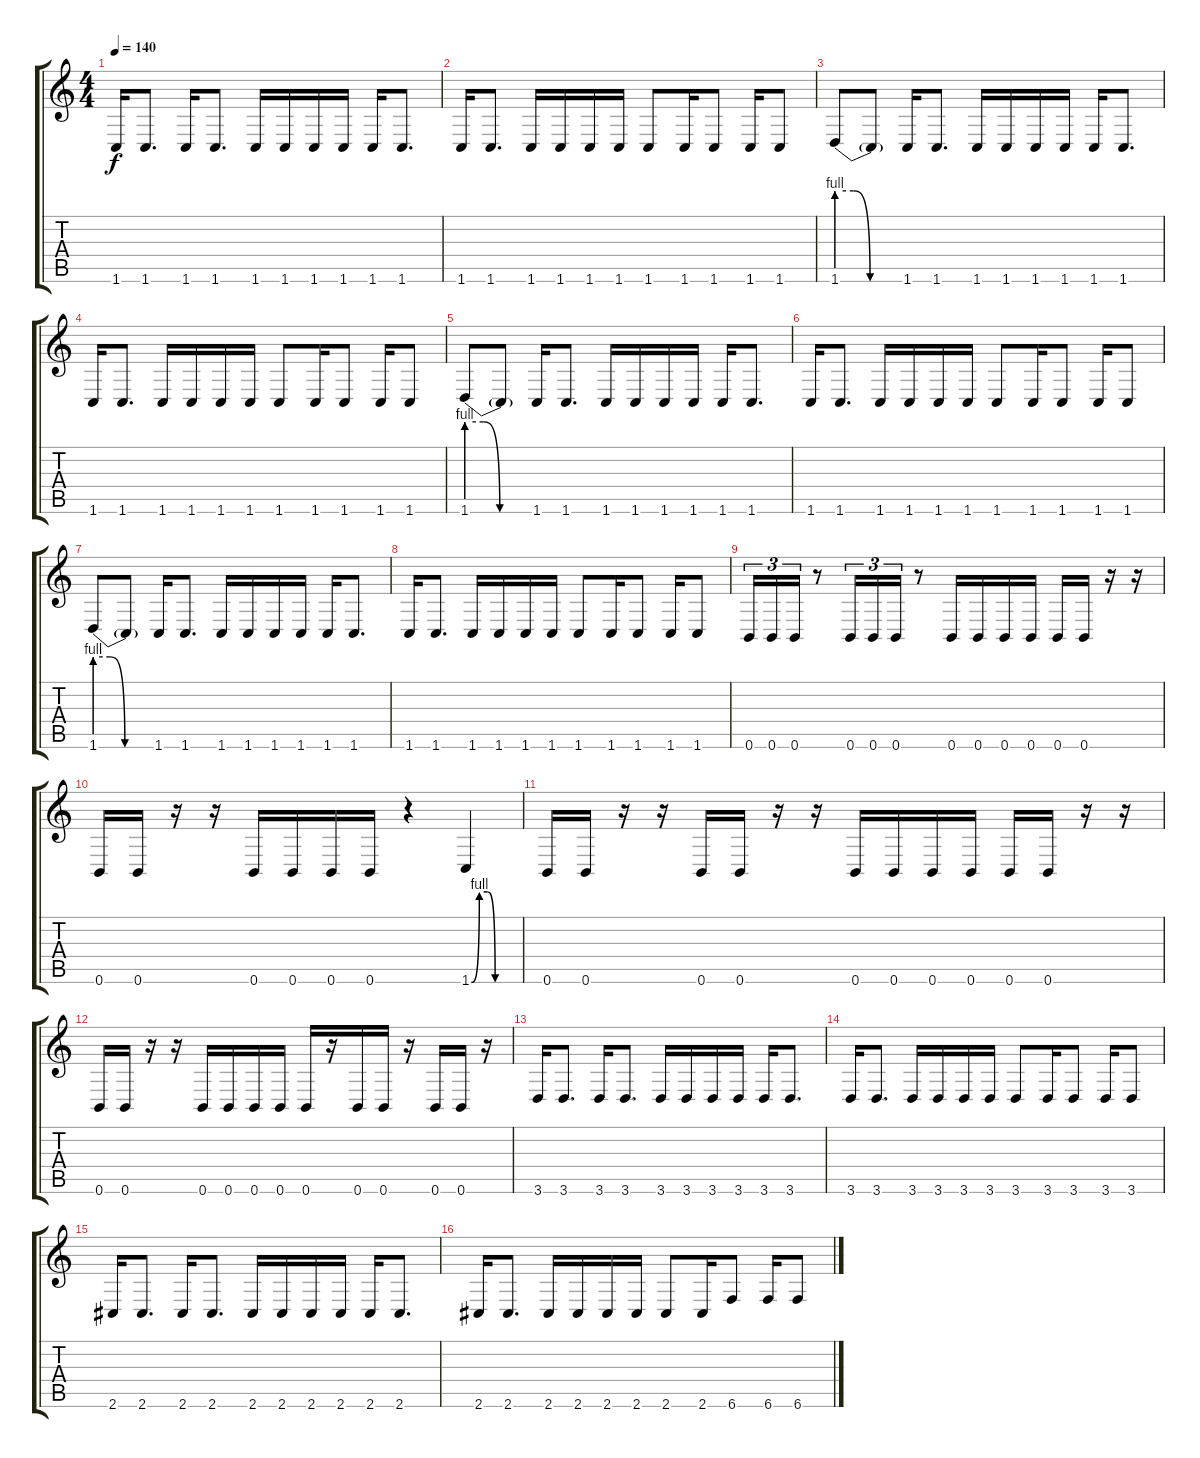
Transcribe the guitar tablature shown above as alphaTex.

\track (" " " ") {instrument distortionguitar}
\staff {score tabs}
\tuning (Db4 Ab3 E3 B2 Gb2 B1) {hide}
\ts (4 4)
\tempo 140
\clef g2
\ks c
1.6.16{dy f} 1.6.8{d} 1.6.16 1.6.8{d} 1.6.16 1.6.16 1.6.16 1.6.16 1.6.16 1.6.8{d} |
1.6.16 1.6.8{d} 1.6.16 1.6.16 1.6.16 1.6.16 1.6.8 1.6.16 1.6.8 1.6.16 1.6.8 |
1.6{be (custom 0 4 15 4 30 0 60 0)}.8 1.6{t}.8 1.6.16 1.6.8{d} 1.6.16 1.6.16 1.6.16 1.6.16 1.6.16 1.6.8{d} |
1.6.16 1.6.8{d} 1.6.16 1.6.16 1.6.16 1.6.16 1.6.8 1.6.16 1.6.8 1.6.16 1.6.8 |
1.6{be (custom 0 4 15 4 30 0 60 0)}.8 1.6{t}.8 1.6.16 1.6.8{d} 1.6.16 1.6.16 1.6.16 1.6.16 1.6.16 1.6.8{d} |
1.6.16 1.6.8{d} 1.6.16 1.6.16 1.6.16 1.6.16 1.6.8 1.6.16 1.6.8 1.6.16 1.6.8 |
1.6{be (custom 0 4 15 4 30 0 60 0)}.8 1.6{t}.8 1.6.16 1.6.8{d} 1.6.16 1.6.16 1.6.16 1.6.16 1.6.16 1.6.8{d} |
1.6.16 1.6.8{d} 1.6.16 1.6.16 1.6.16 1.6.16 1.6.8 1.6.16 1.6.8 1.6.16 1.6.8 |
0.6.16{tu (3 2)} 0.6.16{tu (3 2)} 0.6.16{tu (3 2)} r.8 0.6.16{tu (3 2)} 0.6.16{tu (3 2)} 0.6.16{tu (3 2)} r.8 0.6.16 0.6.16 0.6.16 0.6.16 0.6.16 0.6.16 r.16 r.16 |
0.6.16 0.6.16 r.16 r.16 0.6.16 0.6.16 0.6.16 0.6.16 r.4 1.6{be (custom 0 0 10 4 20 4 30 0 60 0)}.4 |
0.6.16 0.6.16 r.16 r.16 0.6.16 0.6.16 r.16 r.16 0.6.16 0.6.16 0.6.16 0.6.16 0.6.16 0.6.16 r.16 r.16 |
0.6.16 0.6.16 r.16 r.16 0.6.16 0.6.16 0.6.16 0.6.16 0.6.16 r.16 0.6.16 0.6.16 r.16 0.6.16 0.6.16 r.16 |
3.6.16 3.6.8{d} 3.6.16 3.6.8{d} 3.6.16 3.6.16 3.6.16 3.6.16 3.6.16 3.6.8{d} |
3.6.16 3.6.8{d} 3.6.16 3.6.16 3.6.16 3.6.16 3.6.8 3.6.16 3.6.8 3.6.16 3.6.8 |
2.6.16 2.6.8{d} 2.6.16 2.6.8{d} 2.6.16 2.6.16 2.6.16 2.6.16 2.6.16 2.6.8{d} |
2.6.16 2.6.8{d} 2.6.16 2.6.16 2.6.16 2.6.16 2.6.8 2.6.16 6.6.8 6.6.16 6.6.8
